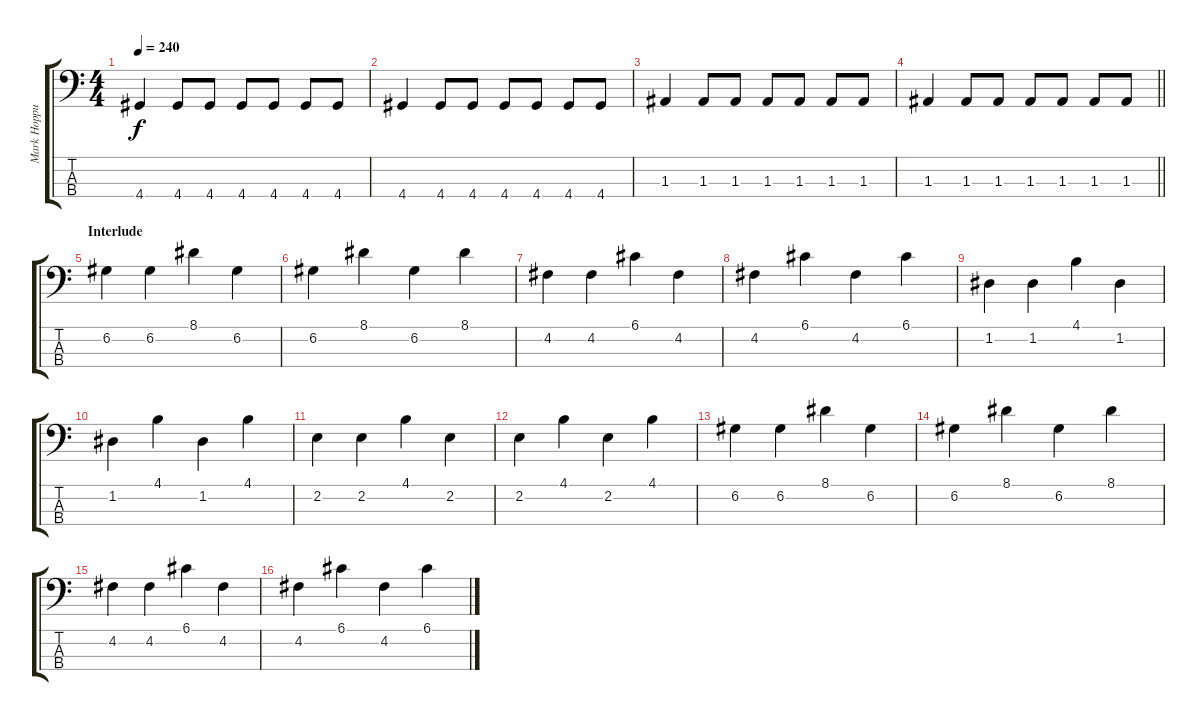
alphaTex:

\track ("Mark Hoppus - Bass" "Mark Hoppu") {instrument electricbasspick}
\staff {score tabs}
\tuning (G2 D2 A1 E1) {hide}
\ts (4 4)
\tempo 240
\clef f4
\ks c
4.4.4{dy f} 4.4.8 4.4.8 4.4.8 4.4.8 4.4.8 4.4.8 |
4.4.4 4.4.8 4.4.8 4.4.8 4.4.8 4.4.8 4.4.8 |
1.3.4 1.3.8 1.3.8 1.3.8 1.3.8 1.3.8 1.3.8 |
\barLineRight lightlight
1.3.4 1.3.8 1.3.8 1.3.8 1.3.8 1.3.8 1.3.8 |
\section ("" "Interlude")
6.2.4 6.2.4 8.1.4 6.2.4 |
6.2.4 8.1.4 6.2.4 8.1.4 |
4.2.4 4.2.4 6.1.4 4.2.4 |
4.2.4 6.1.4 4.2.4 6.1.4 |
1.2.4 1.2.4 4.1.4 1.2.4 |
1.2.4 4.1.4 1.2.4 4.1.4 |
2.2.4 2.2.4 4.1.4 2.2.4 |
2.2.4 4.1.4 2.2.4 4.1.4 |
6.2.4 6.2.4 8.1.4 6.2.4 |
6.2.4 8.1.4 6.2.4 8.1.4 |
4.2.4 4.2.4 6.1.4 4.2.4 |
4.2.4 6.1.4 4.2.4 6.1.4
